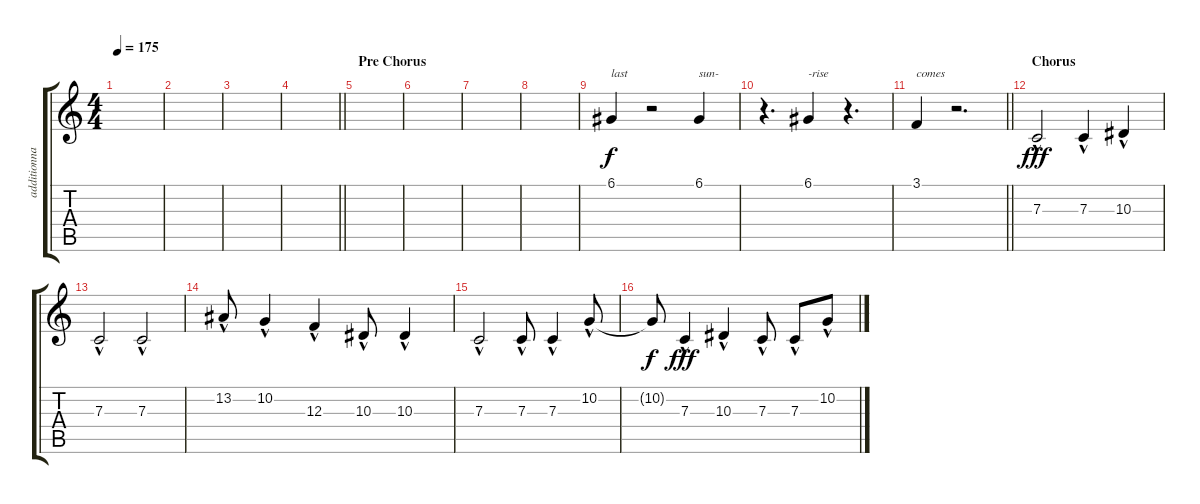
\track ("additionnal guitar" "additionna") {instrument flute}
\staff {score tabs}
\tuning (D4 A3 F3 C3 G2 C2) {hide}
\ts (4 4)
\tempo 175
\clef g2
\ks c
|
|
|
\barLineRight lightlight
|
\section ("" "Pre Chorus")
|
|
|
|
6.1.4{txt "last"} r.2 6.1.4{txt "sun-"} |
r.4{d} 6.1.4{txt "-rise"} r.4{d} |
\barLineRight lightlight
3.1.4{txt "comes"} r.2{d} |
\section ("" "Chorus")
7.3{hac}.2{dy fff} 7.3{hac}.4 10.3{hac}.4 |
7.3{hac}.2 7.3{hac}.2 |
13.2{hac}.8 10.2{hac}.4 12.3{hac}.4 10.3{hac}.8 10.3{hac}.4 |
7.3{hac}.2 7.3{hac}.8 7.3{hac}.4 10.2{hac}.8 |
10.2{t}.8{dy f} 7.3{hac}.4{dy fff} 10.3{hac}.4 7.3{hac}.8 7.3{hac}.8 10.2{hac}.8
